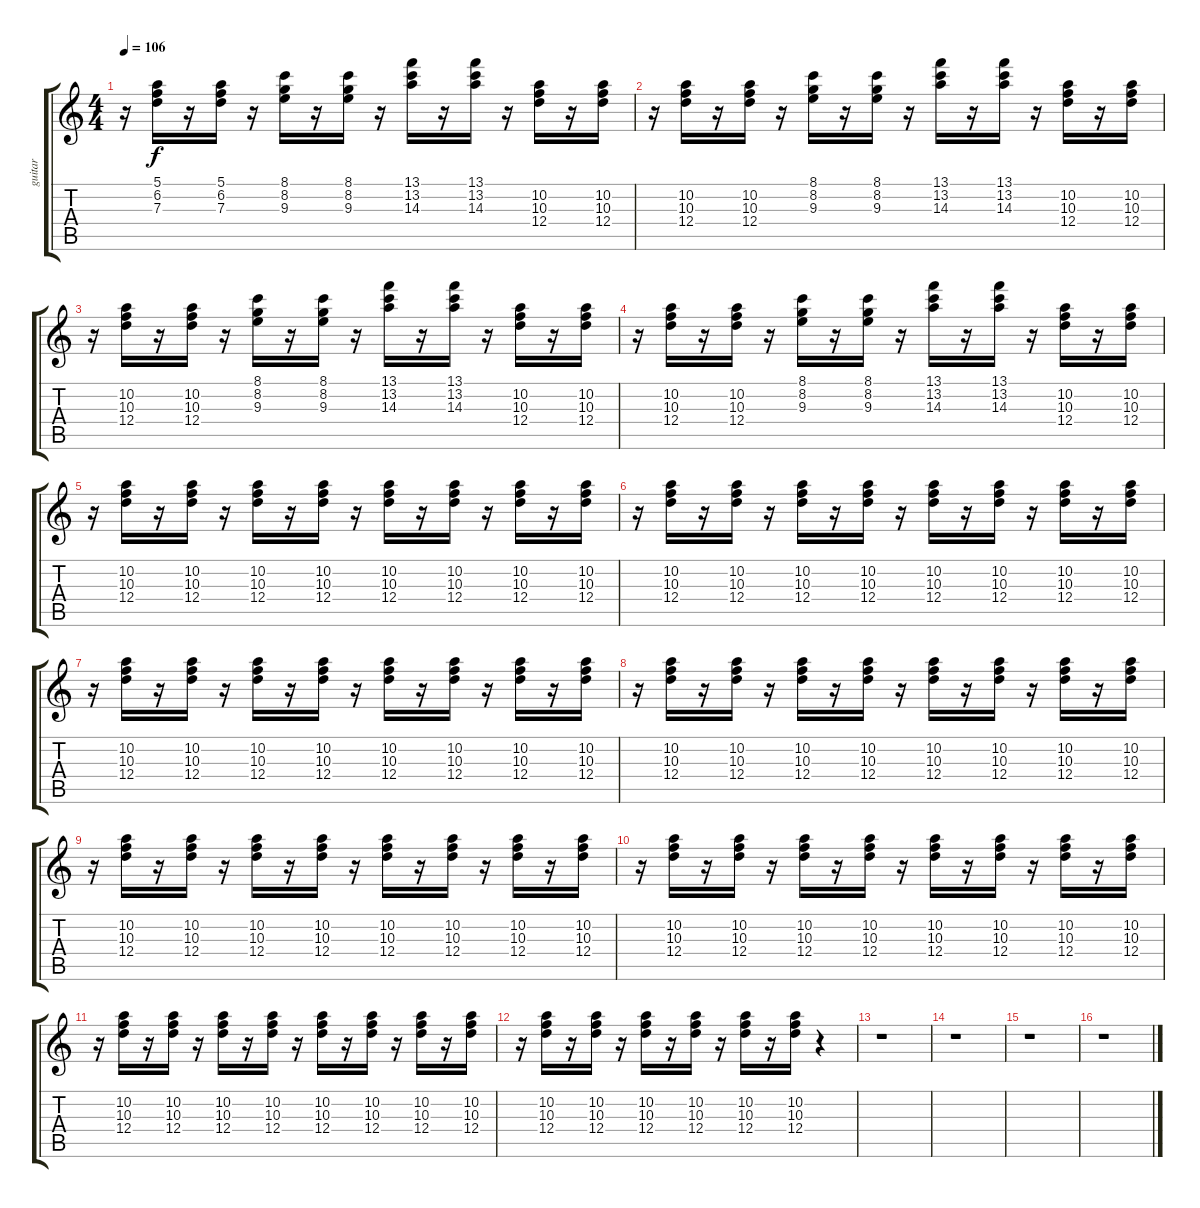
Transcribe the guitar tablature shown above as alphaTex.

\track ("guitar" "guitar") {instrument electricguitarclean}
\staff {score tabs}
\tuning (E4 B3 G3 D3 A2 E2) {hide}
\ts (4 4)
\tempo 106
\clef g2
\ks c
r.16{dy f} (5.1 6.2 7.3).16 r.16 (5.1 6.2 7.3).16 r.16 (8.1 8.2 9.3).16 r.16 (8.1 8.2 9.3).16 r.16 (13.1 13.2 14.3).16 r.16 (13.1 13.2 14.3).16 r.16 (10.2 10.3 12.4).16 r.16 (10.2 10.3 12.4).16 |
r.16 (10.2 10.3 12.4).16 r.16 (10.2 10.3 12.4).16 r.16 (8.1 8.2 9.3).16 r.16 (8.1 8.2 9.3).16 r.16 (13.1 13.2 14.3).16 r.16 (13.1 13.2 14.3).16 r.16 (10.2 10.3 12.4).16 r.16 (10.2 10.3 12.4).16 |
r.16 (10.2 10.3 12.4).16 r.16 (10.2 10.3 12.4).16 r.16 (8.1 8.2 9.3).16 r.16 (8.1 8.2 9.3).16 r.16 (13.1 13.2 14.3).16 r.16 (13.1 13.2 14.3).16 r.16 (10.2 10.3 12.4).16 r.16 (10.2 10.3 12.4).16 |
r.16 (10.2 10.3 12.4).16 r.16 (10.2 10.3 12.4).16 r.16 (8.1 8.2 9.3).16 r.16 (8.1 8.2 9.3).16 r.16 (13.1 13.2 14.3).16 r.16 (13.1 13.2 14.3).16 r.16 (10.2 10.3 12.4).16 r.16 (10.2 10.3 12.4).16 |
r.16 (10.2 10.3 12.4).16 r.16 (10.2 10.3 12.4).16 r.16 (10.2 10.3 12.4).16 r.16 (10.2 10.3 12.4).16 r.16 (10.2 10.3 12.4).16 r.16 (10.2 10.3 12.4).16 r.16 (10.2 10.3 12.4).16 r.16 (10.2 10.3 12.4).16 |
r.16 (10.2 10.3 12.4).16 r.16 (10.2 10.3 12.4).16 r.16 (10.2 10.3 12.4).16 r.16 (10.2 10.3 12.4).16 r.16 (10.2 10.3 12.4).16 r.16 (10.2 10.3 12.4).16 r.16 (10.2 10.3 12.4).16 r.16 (10.2 10.3 12.4).16 |
r.16 (10.2 10.3 12.4).16 r.16 (10.2 10.3 12.4).16 r.16 (10.2 10.3 12.4).16 r.16 (10.2 10.3 12.4).16 r.16 (10.2 10.3 12.4).16 r.16 (10.2 10.3 12.4).16 r.16 (10.2 10.3 12.4).16 r.16 (10.2 10.3 12.4).16 |
r.16 (10.2 10.3 12.4).16 r.16 (10.2 10.3 12.4).16 r.16 (10.2 10.3 12.4).16 r.16 (10.2 10.3 12.4).16 r.16 (10.2 10.3 12.4).16 r.16 (10.2 10.3 12.4).16 r.16 (10.2 10.3 12.4).16 r.16 (10.2 10.3 12.4).16 |
r.16 (10.2 10.3 12.4).16 r.16 (10.2 10.3 12.4).16 r.16 (10.2 10.3 12.4).16 r.16 (10.2 10.3 12.4).16 r.16 (10.2 10.3 12.4).16 r.16 (10.2 10.3 12.4).16 r.16 (10.2 10.3 12.4).16 r.16 (10.2 10.3 12.4).16 |
r.16 (10.2 10.3 12.4).16 r.16 (10.2 10.3 12.4).16 r.16 (10.2 10.3 12.4).16 r.16 (10.2 10.3 12.4).16 r.16 (10.2 10.3 12.4).16 r.16 (10.2 10.3 12.4).16 r.16 (10.2 10.3 12.4).16 r.16 (10.2 10.3 12.4).16 |
r.16 (10.2 10.3 12.4).16 r.16 (10.2 10.3 12.4).16 r.16 (10.2 10.3 12.4).16 r.16 (10.2 10.3 12.4).16 r.16 (10.2 10.3 12.4).16 r.16 (10.2 10.3 12.4).16 r.16 (10.2 10.3 12.4).16 r.16 (10.2 10.3 12.4).16 |
r.16 (10.2 10.3 12.4).16 r.16 (10.2 10.3 12.4).16 r.16 (10.2 10.3 12.4).16 r.16 (10.2 10.3 12.4).16 r.16 (10.2 10.3 12.4).16 r.16 (10.2 10.3 12.4).16 r.4 |
r.1 |
r.1 |
r.1 |
r.1
